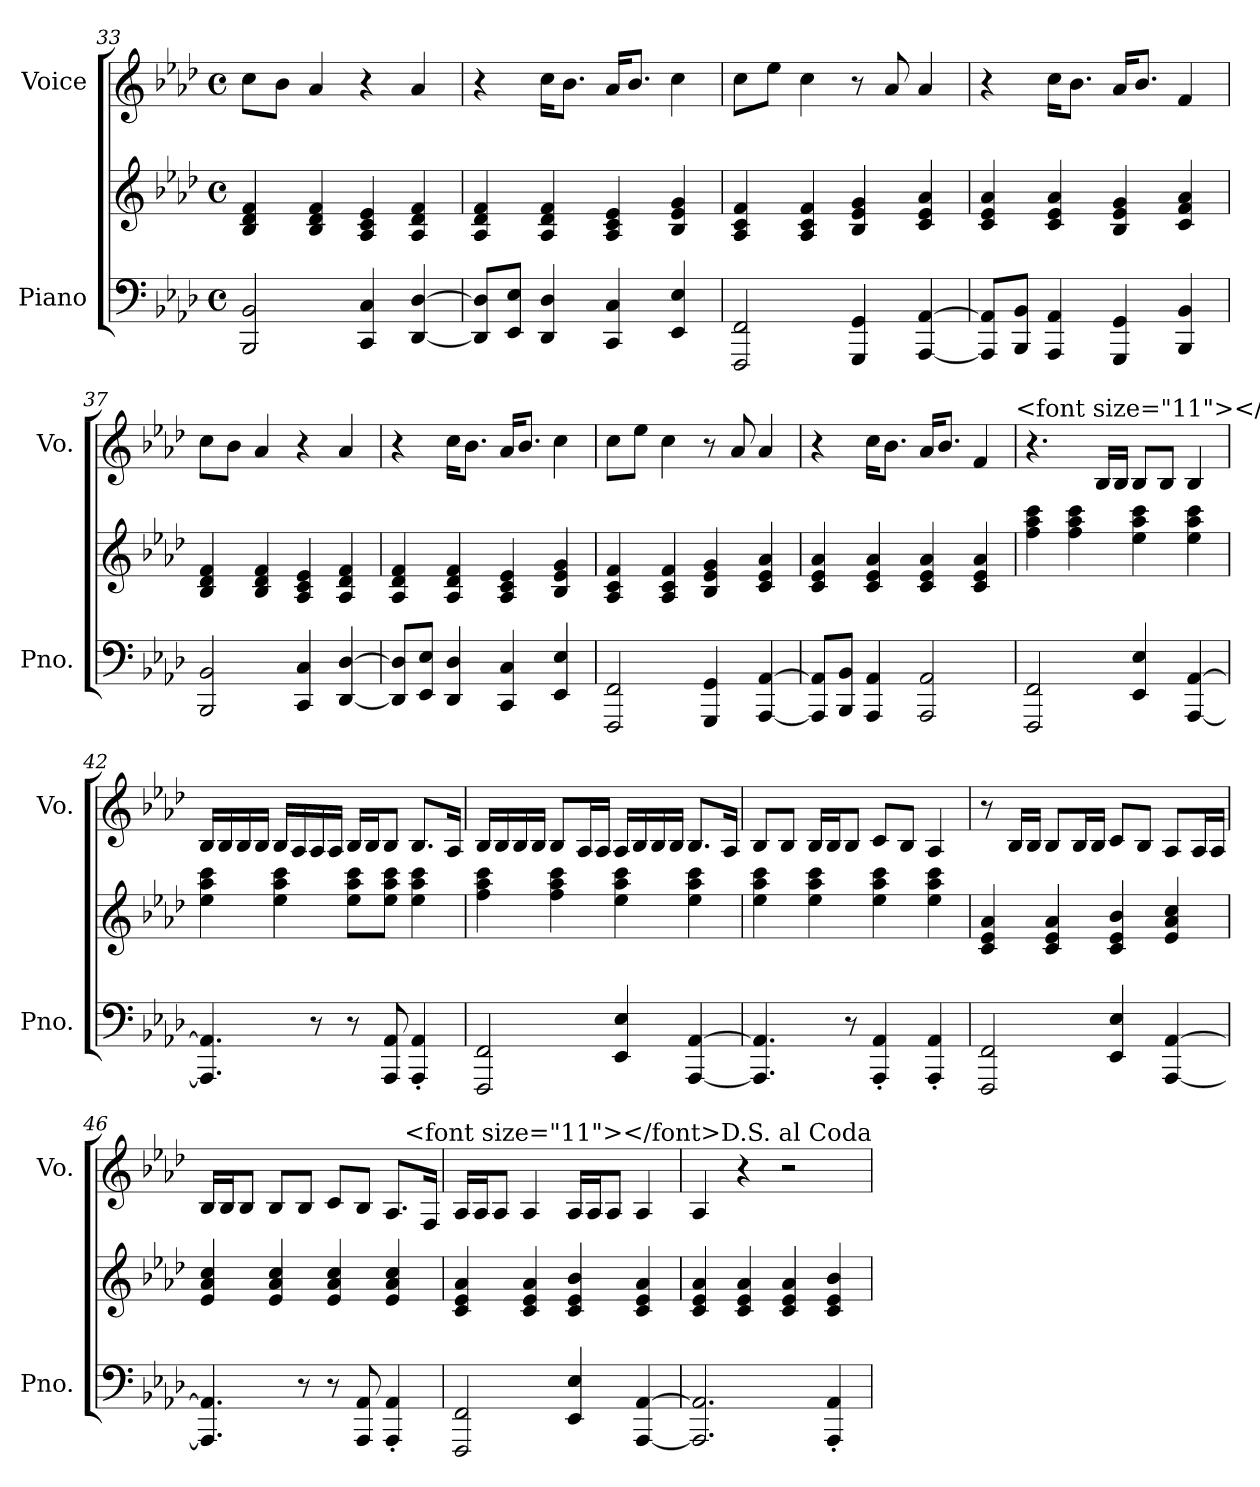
**kern	**kern	**kern
*part2	*part2	*part1
*staff3	*staff2	*staff1
*I"Piano	*	*I"Voice
*I'Pno.	*	*I'Vo.
*clefF4	*clefG2	*clefG2
*k[b-e-a-d-]	*k[b-e-a-d-]	*k[b-e-a-d-]
*M4/4	*M4/4	*M4/4
*met(c)	*met(c)	*met(c)
=33	=33	=33
2BBB-/ 2BB-/	4B-/ 4d-/ 4f/	8cc\L
.	.	8b-\J
.	4B-/ 4d-/ 4f/	4a-/
4CC/ 4C/	4A-/ 4c/ 4e-/	4r
[4DD-/ [4D-/	4A-/ 4d-/ 4f/	4a-/
!!LO:LB:g=z
=34	=34	=34
8DD-/] 8D-/]L	4A-/ 4d-/ 4f/	4r
8EE-/ 8E-/J	.	.
4DD-/ 4D-/	4A-/ 4d-/ 4f/	16cc\KL
.	.	8.b-\J
4CC/ 4C/	4A-/ 4c/ 4e-/	16a-/KL
.	.	8.b-/J
4EE-/ 4E-/	4B-/ 4e-/ 4g/	4cc\
=35	=35	=35
2FFF/ 2FF/	4A-/ 4c/ 4f/	8cc\L
.	.	8ee-\J
.	4A-/ 4c/ 4f/	4cc\
4GGG/ 4GG/	4B-/ 4e-/ 4g/	8r
.	.	8a-/
[4AAA-/ [4AA-/	4c/ 4e-/ 4a-/	4a-/
=36	=36	=36
8AAA-/] 8AA-/]L	4c/ 4e-/ 4a-/	4r
8BBB-/ 8BB-/J	.	.
4AAA-/ 4AA-/	4c/ 4e-/ 4a-/	16cc\KL
.	.	8.b-\J
4GGG/ 4GG/	4B-/ 4e-/ 4g/	16a-/KL
.	.	8.b-/J
4BBB-/ 4BB-/	4c/ 4f/ 4a-/	4f/
=37	=37	=37
2BBB-/ 2BB-/	4B-/ 4d-/ 4f/	8cc\L
.	.	8b-\J
.	4B-/ 4d-/ 4f/	4a-/
4CC/ 4C/	4A-/ 4c/ 4e-/	4r
[4DD-/ [4D-/	4A-/ 4d-/ 4f/	4a-/
=38	=38	=38
8DD-/] 8D-/]L	4A-/ 4d-/ 4f/	4r
8EE-/ 8E-/J	.	.
4DD-/ 4D-/	4A-/ 4d-/ 4f/	16cc\KL
.	.	8.b-\J
4CC/ 4C/	4A-/ 4c/ 4e-/	16a-/KL
.	.	8.b-/J
4EE-/ 4E-/	4B-/ 4e-/ 4g/	4cc\
=39	=39	=39
2FFF/ 2FF/	4A-/ 4c/ 4f/	8cc\L
.	.	8ee-\J
.	4A-/ 4c/ 4f/	4cc\
4GGG/ 4GG/	4B-/ 4e-/ 4g/	8r
.	.	8a-/
[4AAA-/ [4AA-/	4c/ 4e-/ 4a-/	4a-/
!!LO:LB:g=z
=40	=40	=40
8AAA-/] 8AA-/]L	4c/ 4e-/ 4a-/	4r
8BBB-/ 8BB-/J	.	.
4AAA-/ 4AA-/	4c/ 4e-/ 4a-/	16cc\KL
.	.	8.b-\J
2AAA-/ 2AA-/	4c/ 4e-/ 4a-/	16a-/KL
.	.	8.b-/J
.	4c/ 4e-/ 4a-/	4f/
!	!	!LO:TX:a:t=<font size="11"></font>To Coda
=41	=41	=41
2FFF/ 2FF/	4ff\ 4aa-\ 4ccc\	4.r
.	4ff\ 4aa-\ 4ccc\	.
.	.	16B-/LL
.	.	16B-/JJ
4EE-/ 4E-/	4ee-\ 4aa-\ 4ccc\	8B-/L
.	.	8B-/J
[4AAA-/ [4AA-/	4ee-\ 4aa-\ 4ccc\	4B-/
=42	=42	=42
4.AAA-/] 4.AA-/]	4ee-\ 4aa-\ 4ccc\	16B-/LL
.	.	16B-/
.	.	16B-/
.	.	16B-/JJ
.	4ee-\ 4aa-\ 4ccc\	16B-/LL
.	.	16A-/
8r	.	16A-/
.	.	16A-/JJ
8r	8ee-\ 8aa-\ 8ccc\L	16B-/LL
.	.	16B-/J
8AAA-/ 8AA-/	8ee-\ 8aa-\ 8ccc\J	8B-/J
4AAA-/' 4AA-/'	4ee-\ 4aa-\ 4ccc\	8.B-/L
.	.	16A-/Jk
!!LO:LB:g=z
=43	=43	=43
2FFF/ 2FF/	4ff\ 4aa-\ 4ccc\	16B-/LL
.	.	16B-/
.	.	16B-/
.	.	16B-/JJ
.	4ff\ 4aa-\ 4ccc\	8B-/L
.	.	16A-/L
.	.	16A-/JJ
4EE-/ 4E-/	4ee-\ 4aa-\ 4ccc\	16A-/LL
.	.	16B-/
.	.	16B-/
.	.	16B-/JJ
[4AAA-/ [4AA-/	4ee-\ 4aa-\ 4ccc\	8.B-/L
.	.	16A-/Jk
=44	=44	=44
4.AAA-/] 4.AA-/]	4ee-\ 4aa-\ 4ccc\	8B-/L
.	.	8B-/J
.	4ee-\ 4aa-\ 4ccc\	16B-/LL
.	.	16B-/J
8r	.	8B-/J
4AAA-/' 4AA-/'	4ee-\ 4aa-\ 4ccc\	8c/L
.	.	8B-/J
4AAA-/' 4AA-/'	4ee-\ 4aa-\ 4ccc\	4A-/
=45	=45	=45
2FFF/ 2FF/	4c/ 4e-/ 4a-/	8r
.	.	16B-/LL
.	.	16B-/JJ
.	4c/ 4e-/ 4a-/	8B-/L
.	.	16B-/L
.	.	16B-/JJ
4EE-/ 4E-/	4c/ 4e-/ 4b-/	8c/L
.	.	8B-/J
[4AAA-/ [4AA-/	4e-/ 4a-/ 4cc/	8A-/L
.	.	16A-/L
.	.	16A-/JJ
!!LO:PB:g=z
=46	=46	=46
4.AAA-/] 4.AA-/]	4e-/ 4a-/ 4cc/	16B-/LL
.	.	16B-/J
.	.	8B-/J
.	4e-/ 4a-/ 4cc/	8B-/L
8r	.	8B-/J
8r	4e-/ 4a-/ 4cc/	8c/L
8AAA-/ 8AA-/	.	8B-/J
4AAA-/' 4AA-/'	4e-/ 4a-/ 4cc/	8.A-/L
.	.	16F/Jk
=47	=47	=47
2FFF/ 2FF/	4c/ 4e-/ 4a-/	16A-/LL
.	.	16A-/J
.	.	8A-/J
.	4c/ 4e-/ 4a-/	4A-/
4EE-/ 4E-/	4c/ 4e-/ 4b-/	16A-/LL
.	.	16A-/J
.	.	8A-/J
[4AAA-/ [4AA-/	4c/ 4e-/ 4a-/	4A-/
=48	=48	=48
2.AAA-/] 2.AA-/]	4c/ 4e-/ 4a-/	4A-/
.	4c/ 4e-/ 4a-/	4r
.	4c/ 4e-/ 4a-/	2r
4AAA-/' 4AA-/'	4c/ 4e-/ 4b-/	.
!	!	!LO:TX:a:t=<font size="11"></font>D.S. al Coda
=	=	=
*-	*-	*-
